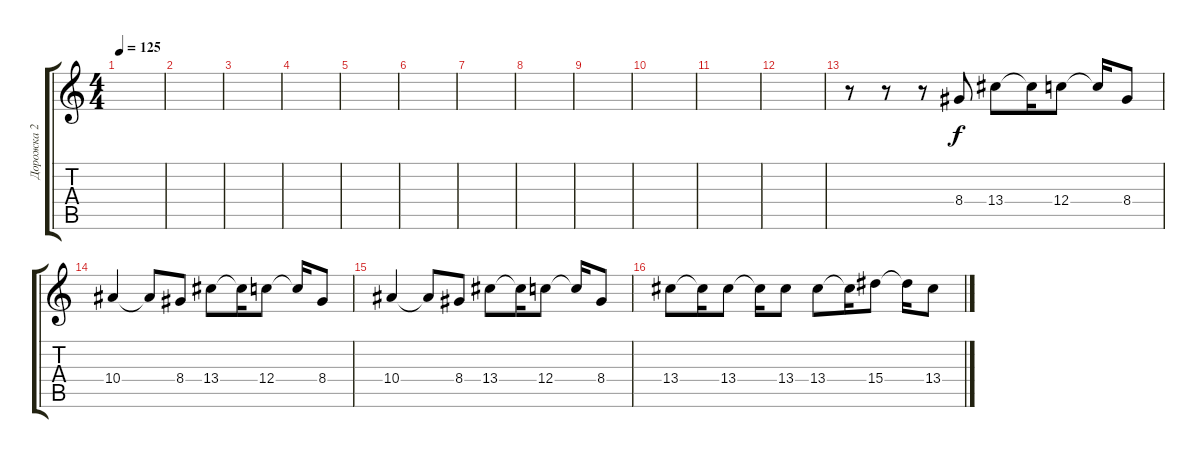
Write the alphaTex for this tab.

\track ("Дорожка 2" "Дорожка 2") {instrument overdrivenguitar}
\staff {score tabs}
\tuning (D4 A3 F3 C3 G2 D2) {hide}
\ts (4 4)
\tempo 125
\clef g2
\ks c
|
|
|
|
|
|
|
|
|
|
|
|
r.8 r.8 r.8 8.4.8 13.4.8 13.4{t}.16 12.4.8 12.4{t}.16 8.4.8 |
10.4.4 10.4{t}.8 8.4.8 13.4.8 13.4{t}.16 12.4.8 12.4{t}.16 8.4.8 |
10.4.4 10.4{t}.8 8.4.8 13.4.8 13.4{t}.16 12.4.8 12.4{t}.16 8.4.8 |
13.4.8 13.4{t}.16 13.4.8 13.4{t}.16 13.4.8 13.4.8 13.4{t}.16 15.4.8 15.4{t}.16 13.4.8
